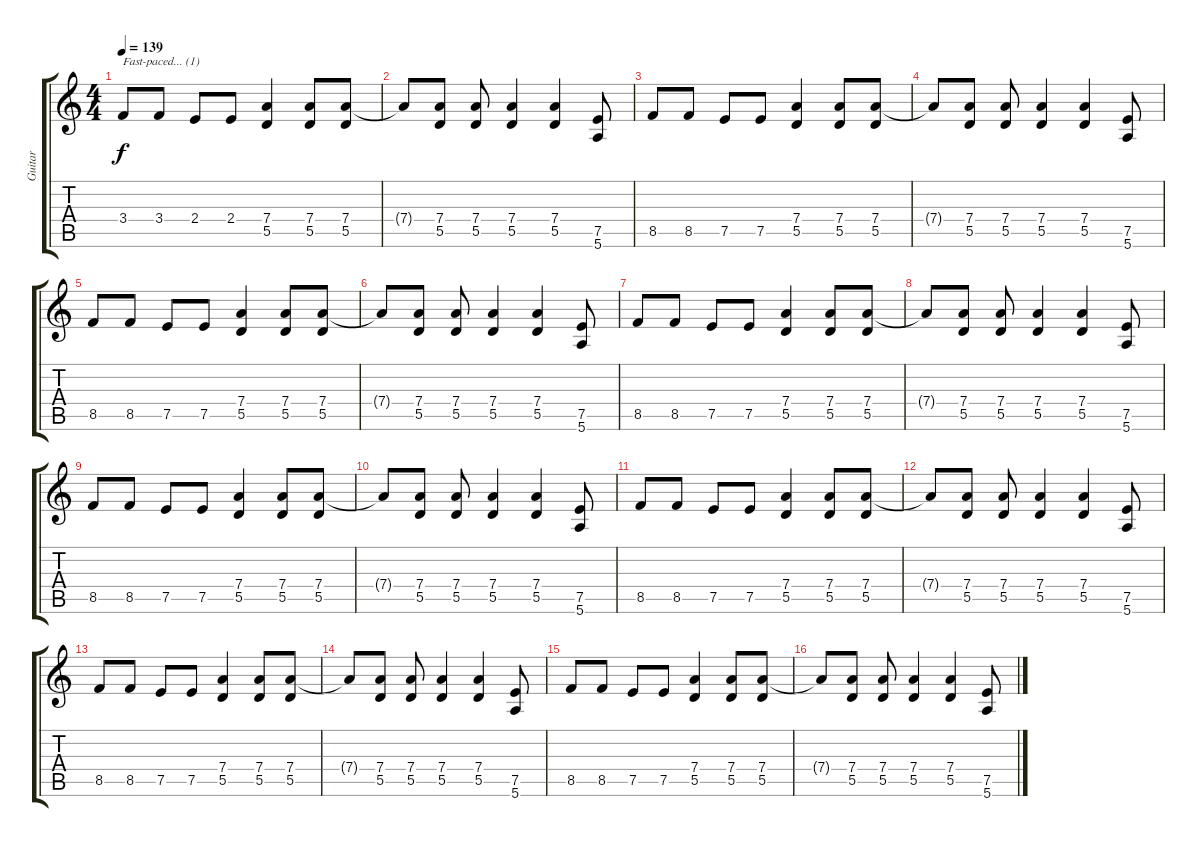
\track ("Guitar" "Guitar") {instrument overdrivenguitar}
\staff {score tabs}
\tuning (E4 B3 G3 D3 A2 E2) {hide}
\ts (4 4)
\tempo 139
\clef g2
\ks c
3.4.8{txt "Fast-paced... (1)" dy f} 3.4.8 2.4.8 2.4.8 (7.4 5.5).4 (7.4 5.5).8 (7.4 5.5).8 |
7.4{t}.8 (7.4 5.5).8 (7.4 5.5).8 (7.4 5.5).4 (7.4 5.5).4 (7.5 5.6).8 |
8.5.8 8.5.8 7.5.8 7.5.8 (7.4 5.5).4 (7.4 5.5).8 (7.4 5.5).8 |
7.4{t}.8 (7.4 5.5).8 (7.4 5.5).8 (7.4 5.5).4 (7.4 5.5).4 (7.5 5.6).8 |
8.5.8 8.5.8 7.5.8 7.5.8 (7.4 5.5).4 (7.4 5.5).8 (7.4 5.5).8 |
7.4{t}.8 (7.4 5.5).8 (7.4 5.5).8 (7.4 5.5).4 (7.4 5.5).4 (7.5 5.6).8 |
8.5.8 8.5.8 7.5.8 7.5.8 (7.4 5.5).4 (7.4 5.5).8 (7.4 5.5).8 |
7.4{t}.8 (7.4 5.5).8 (7.4 5.5).8 (7.4 5.5).4 (7.4 5.5).4 (7.5 5.6).8 |
8.5.8 8.5.8 7.5.8 7.5.8 (7.4 5.5).4 (7.4 5.5).8 (7.4 5.5).8 |
7.4{t}.8 (7.4 5.5).8 (7.4 5.5).8 (7.4 5.5).4 (7.4 5.5).4 (7.5 5.6).8 |
8.5.8 8.5.8 7.5.8 7.5.8 (7.4 5.5).4 (7.4 5.5).8 (7.4 5.5).8 |
7.4{t}.8 (7.4 5.5).8 (7.4 5.5).8 (7.4 5.5).4 (7.4 5.5).4 (7.5 5.6).8 |
8.5.8 8.5.8 7.5.8 7.5.8 (7.4 5.5).4 (7.4 5.5).8 (7.4 5.5).8 |
7.4{t}.8 (7.4 5.5).8 (7.4 5.5).8 (7.4 5.5).4 (7.4 5.5).4 (7.5 5.6).8 |
8.5.8 8.5.8 7.5.8 7.5.8 (7.4 5.5).4 (7.4 5.5).8 (7.4 5.5).8 |
7.4{t}.8 (7.4 5.5).8 (7.4 5.5).8 (7.4 5.5).4 (7.4 5.5).4 (7.5 5.6).8
